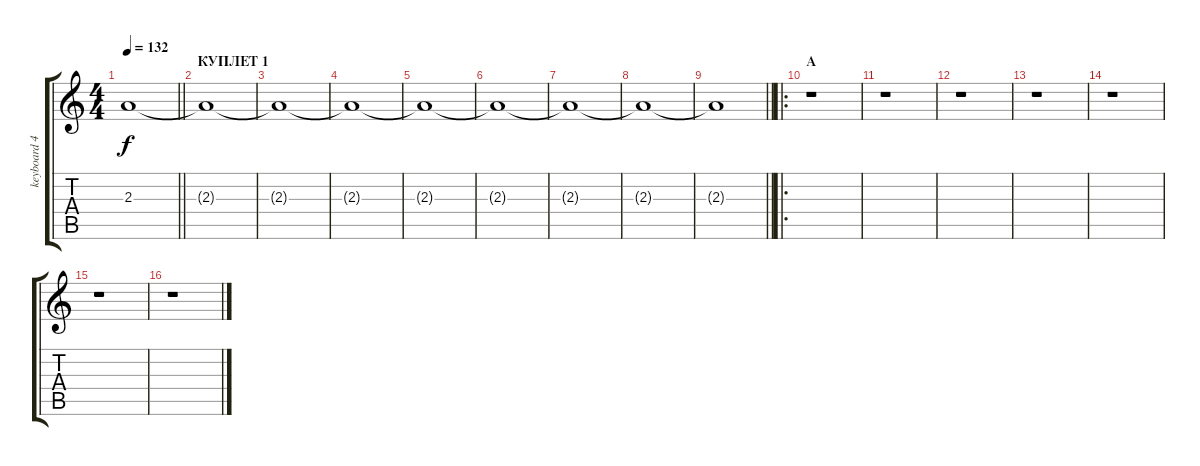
\track ("keyboard 4" "keyboard 4") {instrument synthbass2}
\staff {score tabs}
\tuning (E4 B3 G3 D3 A2 E2) {hide}
\ts (4 4)
\tempo 132
\clef g2
\barLineRight lightlight
\ks c
2.3.1{dy f instrument synthbass2} |
\section ("" "КУПЛЕТ 1")
2.3{t}.1 |
2.3{t}.1 |
2.3{t}.1 |
2.3{t}.1 |
2.3{t}.1 |
2.3{t}.1 |
2.3{t}.1 |
\barLineRight lightlight
2.3{t}.1 |
\ro
\section ("" "А")
r.1 |
r.1 |
r.1 |
r.1 |
r.1 |
r.1 |
r.1
